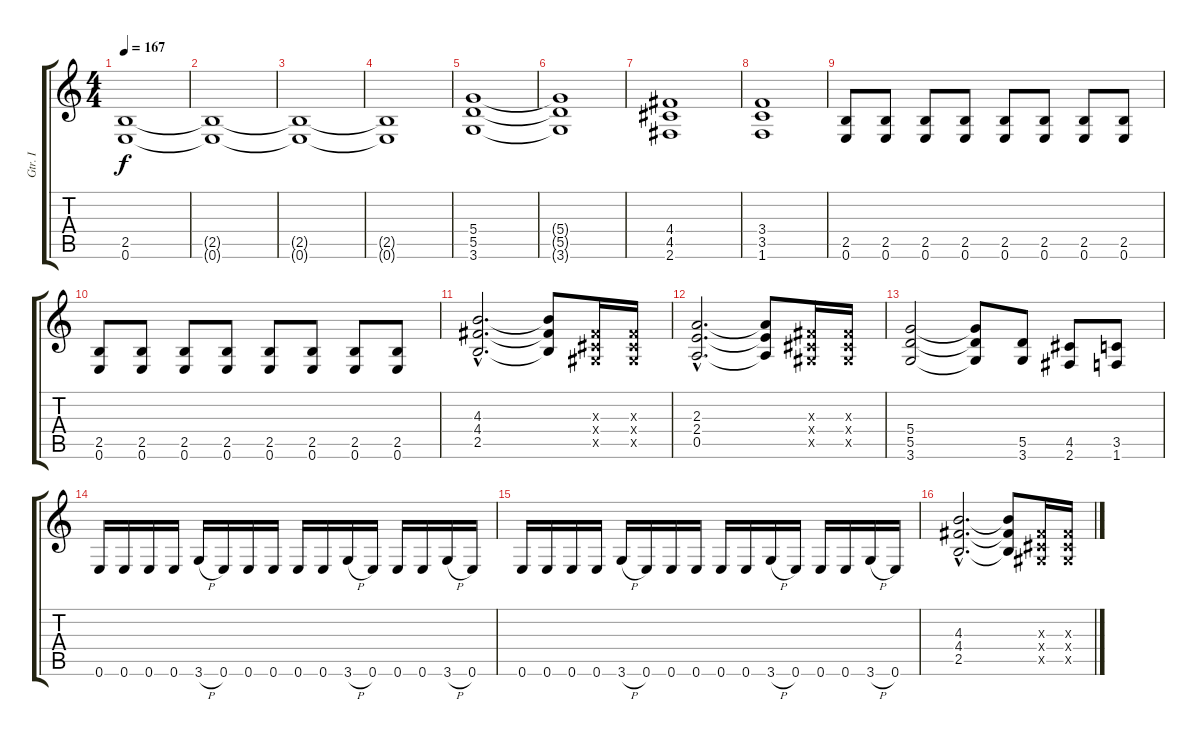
\track ("Gtr. I" "Gtr. I") {instrument overdrivenguitar}
\staff {score tabs}
\tuning (E4 B3 G3 D3 A2 E2) {hide}
\ts (4 4)
\tempo 167
\clef g2
\ks c
(2.5 0.6).1{dy f} |
(2.5{t} 0.6{t}).1 |
(2.5{t} 0.6{t}).1 |
(2.5{t} 0.6{t}).1 |
(5.4 5.5 3.6).1 |
(5.4{t} 5.5{t} 3.6{t}).1 |
(4.4 4.5 2.6).1 |
(3.4 3.5 1.6).1 |
(2.5 0.6).8 (2.5 0.6).8 (2.5 0.6).8 (2.5 0.6).8 (2.5 0.6).8 (2.5 0.6).8 (2.5 0.6).8 (2.5 0.6).8 |
(2.5 0.6).8 (2.5 0.6).8 (2.5 0.6).8 (2.5 0.6).8 (2.5 0.6).8 (2.5 0.6).8 (2.5 0.6).8 (2.5 0.6).8 |
(4.3{hac} 4.4{hac} 2.5{hac}).2{d} (4.3{t} 4.4{t} 2.5{t}).8 (-1.3{x} -1.4{x} -1.5{x}).16 (-1.3{x} -1.4{x} -1.5{x}).16 |
(2.3{hac} 2.4{hac} 0.5{hac}).2{d} (2.3{t} 2.4{t} 0.5{t}).8 (-1.3{x} -1.4{x} -1.5{x}).16 (-1.3{x} -1.4{x} -1.5{x}).16 |
(5.4 5.5 3.6).2 (5.4{t} 5.5{t} 3.6{t}).8 (5.5 3.6).8 (4.5 2.6).8 (3.5 1.6).8 |
0.6.16 0.6.16 0.6.16 0.6.16 3.6{h}.16 0.6.16 0.6.16 0.6.16 0.6.16 0.6.16 3.6{h}.16 0.6.16 0.6.16 0.6.16 3.6{h}.16 0.6.16 |
0.6.16 0.6.16 0.6.16 0.6.16 3.6{h}.16 0.6.16 0.6.16 0.6.16 0.6.16 0.6.16 3.6{h}.16 0.6.16 0.6.16 0.6.16 3.6{h}.16 0.6.16 |
(4.3{hac} 4.4{hac} 2.5{hac}).2{d} (4.3{t} 4.4{t} 2.5{t}).8 (-1.3{x} -1.4{x} -1.5{x}).16 (-1.3{x} -1.4{x} -1.5{x}).16
